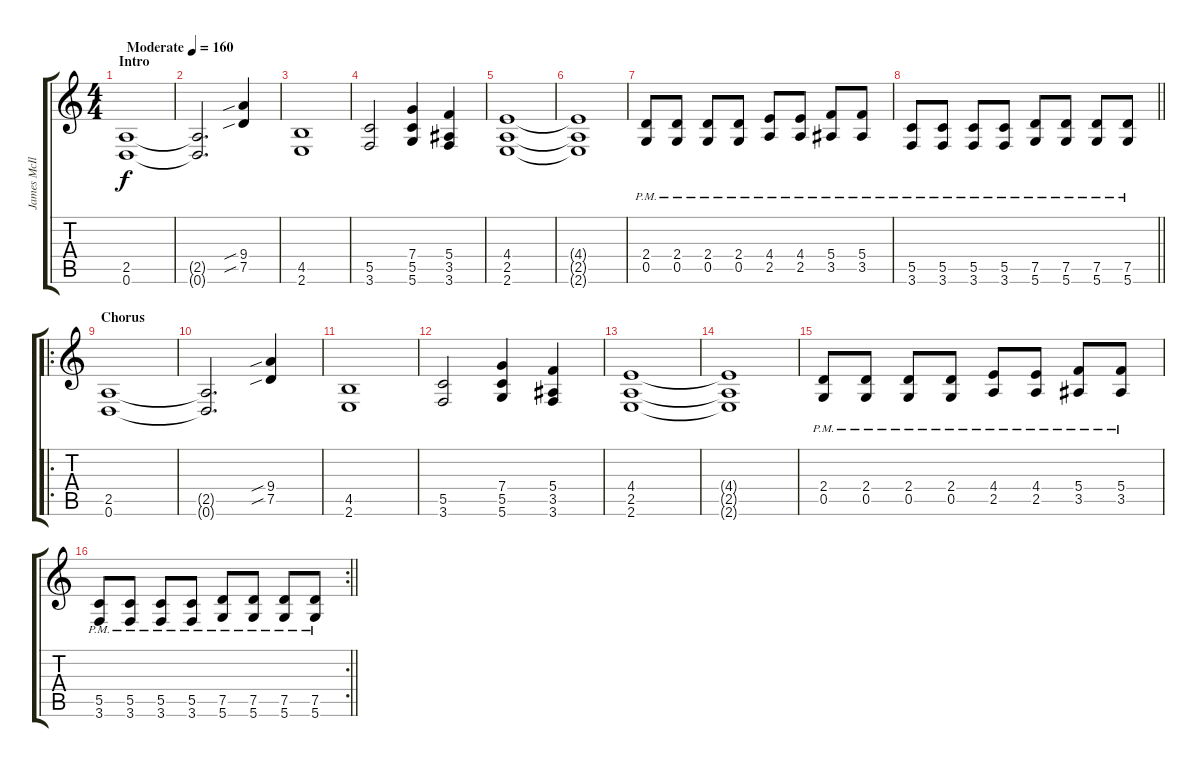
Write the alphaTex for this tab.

\track ("James McIlroy" "James McIl") {instrument distortionguitar}
\staff {score tabs}
\tuning (D4 A3 F3 C3 G2 D2) {hide}
\ts (4 4)
\section ("" "Intro")
\tempo (160 "Moderate")
\clef g2
\ks c
(2.5 0.6).1{dy f instrument distortionguitar} |
(2.5{t} 0.6{t}).2{d} (9.4{sib} 7.5{sib}).4 |
(4.5 2.6).1 |
(5.5 3.6).2 (7.4 5.5 5.6).4 (5.4 3.5 3.6).4 |
(4.4 2.5 2.6).1 |
(4.4{t} 2.5{t} 2.6{t}).1 |
(2.4{pm} 0.5{pm}).8 (2.4{pm} 0.5{pm}).8 (2.4{pm} 0.5{pm}).8 (2.4{pm} 0.5{pm}).8 (4.4{pm} 2.5{pm}).8 (4.4{pm} 2.5{pm}).8 (5.4{pm} 3.5{pm}).8 (5.4{pm} 3.5{pm}).8 |
\barLineRight lightlight
(5.5{pm} 3.6{pm}).8 (5.5{pm} 3.6{pm}).8 (5.5{pm} 3.6{pm}).8 (5.5{pm} 3.6{pm}).8 (7.5{pm} 5.6{pm}).8 (7.5{pm} 5.6{pm}).8 (7.5{pm} 5.6{pm}).8 (7.5{pm} 5.6{pm}).8 |
\ro
\section ("" "Chorus")
(2.5 0.6).1 |
(2.5{t} 0.6{t}).2{d} (9.4{sib} 7.5{sib}).4 |
(4.5 2.6).1 |
(5.5 3.6).2 (7.4 5.5 5.6).4 (5.4 3.5 3.6).4 |
(4.4 2.5 2.6).1 |
(4.4{t} 2.5{t} 2.6{t}).1 |
(2.4{pm} 0.5{pm}).8 (2.4{pm} 0.5{pm}).8 (2.4{pm} 0.5{pm}).8 (2.4{pm} 0.5{pm}).8 (4.4{pm} 2.5{pm}).8 (4.4{pm} 2.5{pm}).8 (5.4{pm} 3.5{pm}).8 (5.4{pm} 3.5{pm}).8 |
\rc 2
\barLineRight lightlight
(5.5{pm} 3.6{pm}).8 (5.5{pm} 3.6{pm}).8 (5.5{pm} 3.6{pm}).8 (5.5{pm} 3.6{pm}).8 (7.5{pm} 5.6{pm}).8 (7.5{pm} 5.6{pm}).8 (7.5{pm} 5.6{pm}).8 (7.5{pm} 5.6{pm}).8
